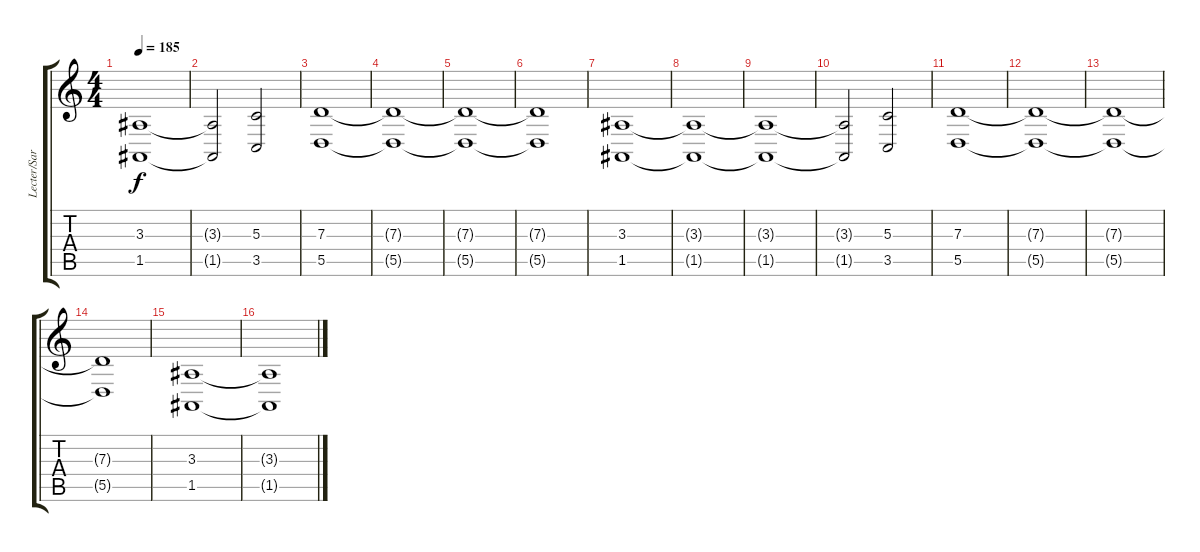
\track ("Lecter/Sarah (Keyb/Choir)" "Lecter/Sar") {instrument pad4choir}
\staff {score tabs}
\tuning (E4 B3 G3 D3 A2 D2) {hide}
\ts (4 4)
\tempo 185
\clef g2
\ks c
(3.3{t} 1.5{t}).1{dy f} |
(3.3{t} 1.5{t}).2 (5.3 3.5).2 |
(7.3 5.5).1 |
(7.3{t} 5.5{t}).1 |
(7.3{t} 5.5{t}).1 |
(7.3{t} 5.5{t}).1 |
(3.3 1.5).1 |
(3.3{t} 1.5{t}).1 |
(3.3{t} 1.5{t}).1 |
(3.3{t} 1.5{t}).2 (5.3 3.5).2 |
(7.3 5.5).1 |
(7.3{t} 5.5{t}).1 |
(7.3{t} 5.5{t}).1 |
(7.3{t} 5.5{t}).1 |
(3.3 1.5).1 |
(3.3{t} 1.5{t}).1
